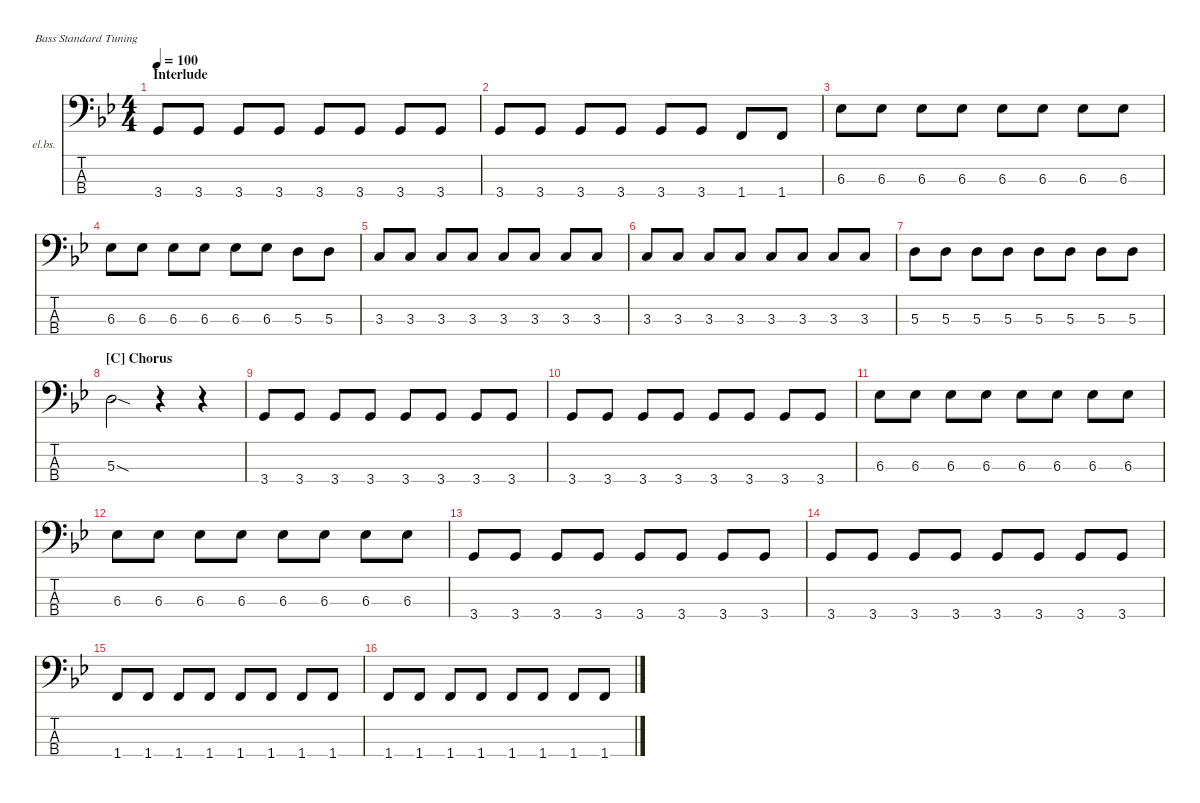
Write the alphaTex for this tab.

\defaultSystemsLayout 4
\hideDynamics
\bracketExtendMode nobrackets
\firstSystemTrackNameOrientation horizontal
\otherSystemsTrackNameOrientation horizontal
\track ("Bass" "el.bs.") {instrument electricbassfinger}
\staff {score tabs}
\tuning (G2 D2 A1 E1)
\ts (4 4)
\section ("" "Interlude")
\tempo 100
\clef f4
\ks gminor
3.4.8{dy mf} 3.4.8 3.4.8 3.4.8 3.4.8 3.4.8 3.4.8 3.4.8 |
3.4.8 3.4.8 3.4.8 3.4.8 3.4.8 3.4.8 1.4.8 1.4.8 |
6.3.8 6.3.8 6.3.8 6.3.8 6.3.8 6.3.8 6.3.8 6.3.8 |
6.3.8 6.3.8 6.3.8 6.3.8 6.3.8 6.3.8 5.3.8 5.3.8 |
3.3.8 3.3.8 3.3.8 3.3.8 3.3.8 3.3.8 3.3.8 3.3.8 |
3.3.8 3.3.8 3.3.8 3.3.8 3.3.8 3.3.8 3.3.8 3.3.8 |
5.3.8 5.3.8 5.3.8 5.3.8 5.3.8 5.3.8 5.3.8 5.3.8 |
\section ("C" "Chorus")
5.3{sod}.2 r.4 r.4 |
3.4.8 3.4.8 3.4.8 3.4.8 3.4.8 3.4.8 3.4.8 3.4.8 |
3.4.8 3.4.8 3.4.8 3.4.8 3.4.8 3.4.8 3.4.8 3.4.8 |
6.3.8 6.3.8 6.3.8 6.3.8 6.3.8 6.3.8 6.3.8 6.3.8 |
6.3.8 6.3.8 6.3.8 6.3.8 6.3.8 6.3.8 6.3.8 6.3.8 |
3.4.8 3.4.8 3.4.8 3.4.8 3.4.8 3.4.8 3.4.8 3.4.8 |
3.4.8 3.4.8 3.4.8 3.4.8 3.4.8 3.4.8 3.4.8 3.4.8 |
1.4.8 1.4.8 1.4.8 1.4.8 1.4.8 1.4.8 1.4.8 1.4.8 |
1.4.8 1.4.8 1.4.8 1.4.8 1.4.8 1.4.8 1.4.8 1.4.8
